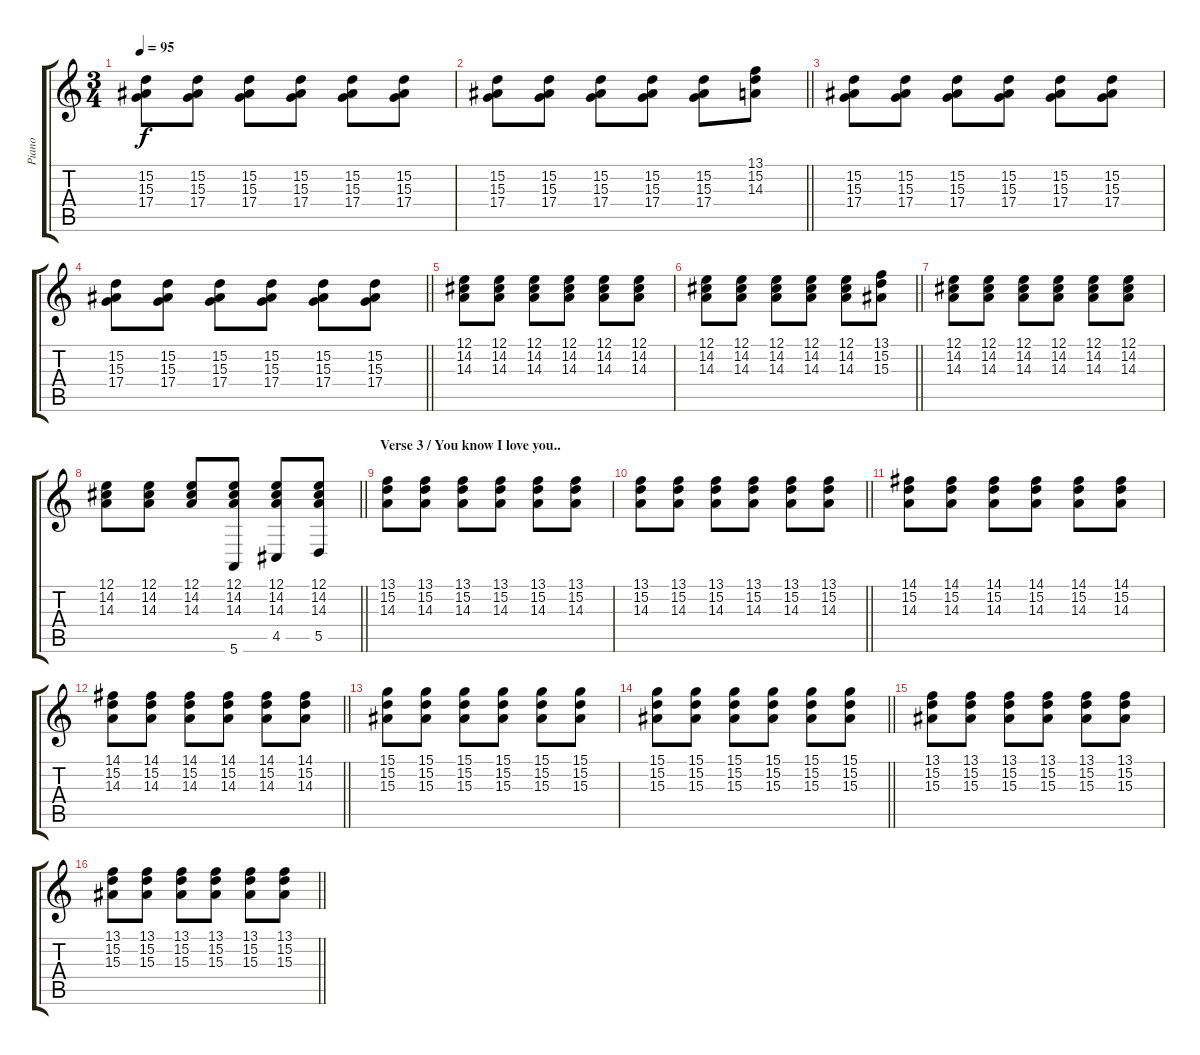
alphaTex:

\track ("Piano" "Piano") {instrument brightacousticpiano}
\staff {score tabs}
\tuning (E4 B3 G3 D3 A2 E2) {hide}
\ts (3 4)
\tempo 95
\clef g2
\ks c
(15.2 15.3 17.4).8{dy f} (15.2 15.3 17.4).8 (15.2 15.3 17.4).8 (15.2 15.3 17.4).8 (15.2 15.3 17.4).8 (15.2 15.3 17.4).8 |
\barLineRight lightlight
(15.2 15.3 17.4).8 (15.2 15.3 17.4).8 (15.2 15.3 17.4).8 (15.2 15.3 17.4).8 (15.2 15.3 17.4).8 (13.1 15.2 14.3).8 |
(15.2 15.3 17.4).8 (15.2 15.3 17.4).8 (15.2 15.3 17.4).8 (15.2 15.3 17.4).8 (15.2 15.3 17.4).8 (15.2 15.3 17.4).8 |
\barLineRight lightlight
(15.2 15.3 17.4).8 (15.2 15.3 17.4).8 (15.2 15.3 17.4).8 (15.2 15.3 17.4).8 (15.2 15.3 17.4).8 (15.2 15.3 17.4).8 |
(12.1 14.2 14.3).8 (12.1 14.2 14.3).8 (12.1 14.2 14.3).8 (12.1 14.2 14.3).8 (12.1 14.2 14.3).8 (12.1 14.2 14.3).8 |
\barLineRight lightlight
(12.1 14.2 14.3).8 (12.1 14.2 14.3).8 (12.1 14.2 14.3).8 (12.1 14.2 14.3).8 (12.1 14.2 14.3).8 (13.1 15.2 15.3).8 |
(12.1 14.2 14.3).8 (12.1 14.2 14.3).8 (12.1 14.2 14.3).8 (12.1 14.2 14.3).8 (12.1 14.2 14.3).8 (12.1 14.2 14.3).8 |
\barLineRight lightlight
(12.1 14.2 14.3).8 (12.1 14.2 14.3).8 (12.1 14.2 14.3).8 (12.1 14.2 14.3 5.6).8 (12.1 14.2 14.3 4.5).8 (12.1 14.2 14.3 5.5).8 |
\section ("" "Verse 3 / You know I love you..")
(13.1 15.2 14.3).8 (13.1 15.2 14.3).8 (13.1 15.2 14.3).8 (13.1 15.2 14.3).8 (13.1 15.2 14.3).8 (13.1 15.2 14.3).8 |
\barLineRight lightlight
(13.1 15.2 14.3).8 (13.1 15.2 14.3).8 (13.1 15.2 14.3).8 (13.1 15.2 14.3).8 (13.1 15.2 14.3).8 (13.1 15.2 14.3).8 |
(14.1 15.2 14.3).8 (14.1 15.2 14.3).8 (14.1 15.2 14.3).8 (14.1 15.2 14.3).8 (14.1 15.2 14.3).8 (14.1 15.2 14.3).8 |
\barLineRight lightlight
(14.1 15.2 14.3).8 (14.1 15.2 14.3).8 (14.1 15.2 14.3).8 (14.1 15.2 14.3).8 (14.1 15.2 14.3).8 (14.1 15.2 14.3).8 |
(15.1 15.2 15.3).8 (15.1 15.2 15.3).8 (15.1 15.2 15.3).8 (15.1 15.2 15.3).8 (15.1 15.2 15.3).8 (15.1 15.2 15.3).8 |
\barLineRight lightlight
(15.1 15.2 15.3).8 (15.1 15.2 15.3).8 (15.1 15.2 15.3).8 (15.1 15.2 15.3).8 (15.1 15.2 15.3).8 (15.1 15.2 15.3).8 |
(13.1 15.2 15.3).8 (13.1 15.2 15.3).8 (13.1 15.2 15.3).8 (13.1 15.2 15.3).8 (13.1 15.2 15.3).8 (13.1 15.2 15.3).8 |
\barLineRight lightlight
(13.1 15.2 15.3).8 (13.1 15.2 15.3).8 (13.1 15.2 15.3).8 (13.1 15.2 15.3).8 (13.1 15.2 15.3).8 (13.1 15.2 15.3).8
